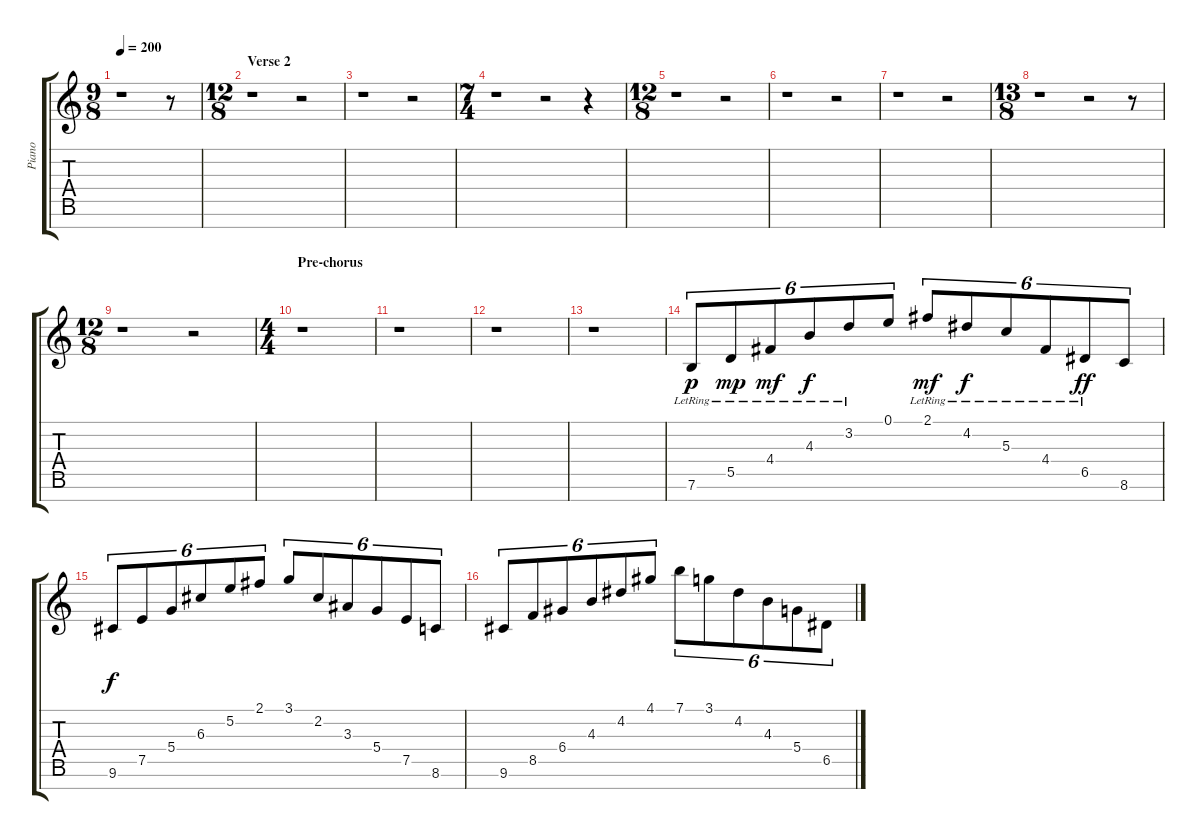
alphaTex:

\track ("Piano" "Piano") {instrument acousticgrandpiano}
\staff {score tabs}
\tuning (E5 B4 G4 D4 A3 E3 B1) {hide}
\ts (9 8)
\tempo 200
\clef g2
\ks c
r.1{dy fff} r.8 |
\ts (12 8)
\section ("" "Verse 2")
r.1 r.2 |
r.1 r.2 |
\ts (7 4)
r.1 r.2 r.4 |
\ts (12 8)
r.1 r.2 |
r.1 r.2 |
r.1 r.2 |
\ts (13 8)
r.1 r.2 r.8 |
\ts (12 8)
r.1 r.2 |
\ts (4 4)
\section ("" "Pre-chorus")
r.1 |
r.1 |
r.1 |
r.1 |
7.6{lr}.8{tu (6 4) dy p} 5.5{lr}.8{tu (6 4) dy mp} 4.4{lr}.8{tu (6 4) dy mf} 4.3{lr}.8{tu (6 4) dy f} 3.2{lr}.8{tu (6 4)} 0.1.8{tu (6 4)} 2.1{lr}.8{tu (6 4) dy mf} 4.2{lr}.8{tu (6 4) dy f} 5.3{lr}.8{tu (6 4)} 4.4{lr}.8{tu (6 4)} 6.5{lr}.8{tu (6 4) dy ff} 8.6.8{tu (6 4)} |
9.6.8{tu (6 4) dy f} 7.5.8{tu (6 4)} 5.4.8{tu (6 4)} 6.3.8{tu (6 4)} 5.2.8{tu (6 4)} 2.1.8{tu (6 4)} 3.1.8{tu (6 4)} 2.2.8{tu (6 4)} 3.3.8{tu (6 4)} 5.4.8{tu (6 4)} 7.5.8{tu (6 4)} 8.6.8{tu (6 4)} |
9.6.8{tu (6 4)} 8.5.8{tu (6 4)} 6.4.8{tu (6 4)} 4.3.8{tu (6 4)} 4.2.8{tu (6 4)} 4.1.8{tu (6 4)} 7.1.8{tu (6 4)} 3.1.8{tu (6 4)} 4.2.8{tu (6 4)} 4.3.8{tu (6 4)} 5.4.8{tu (6 4)} 6.5.8{tu (6 4)}
